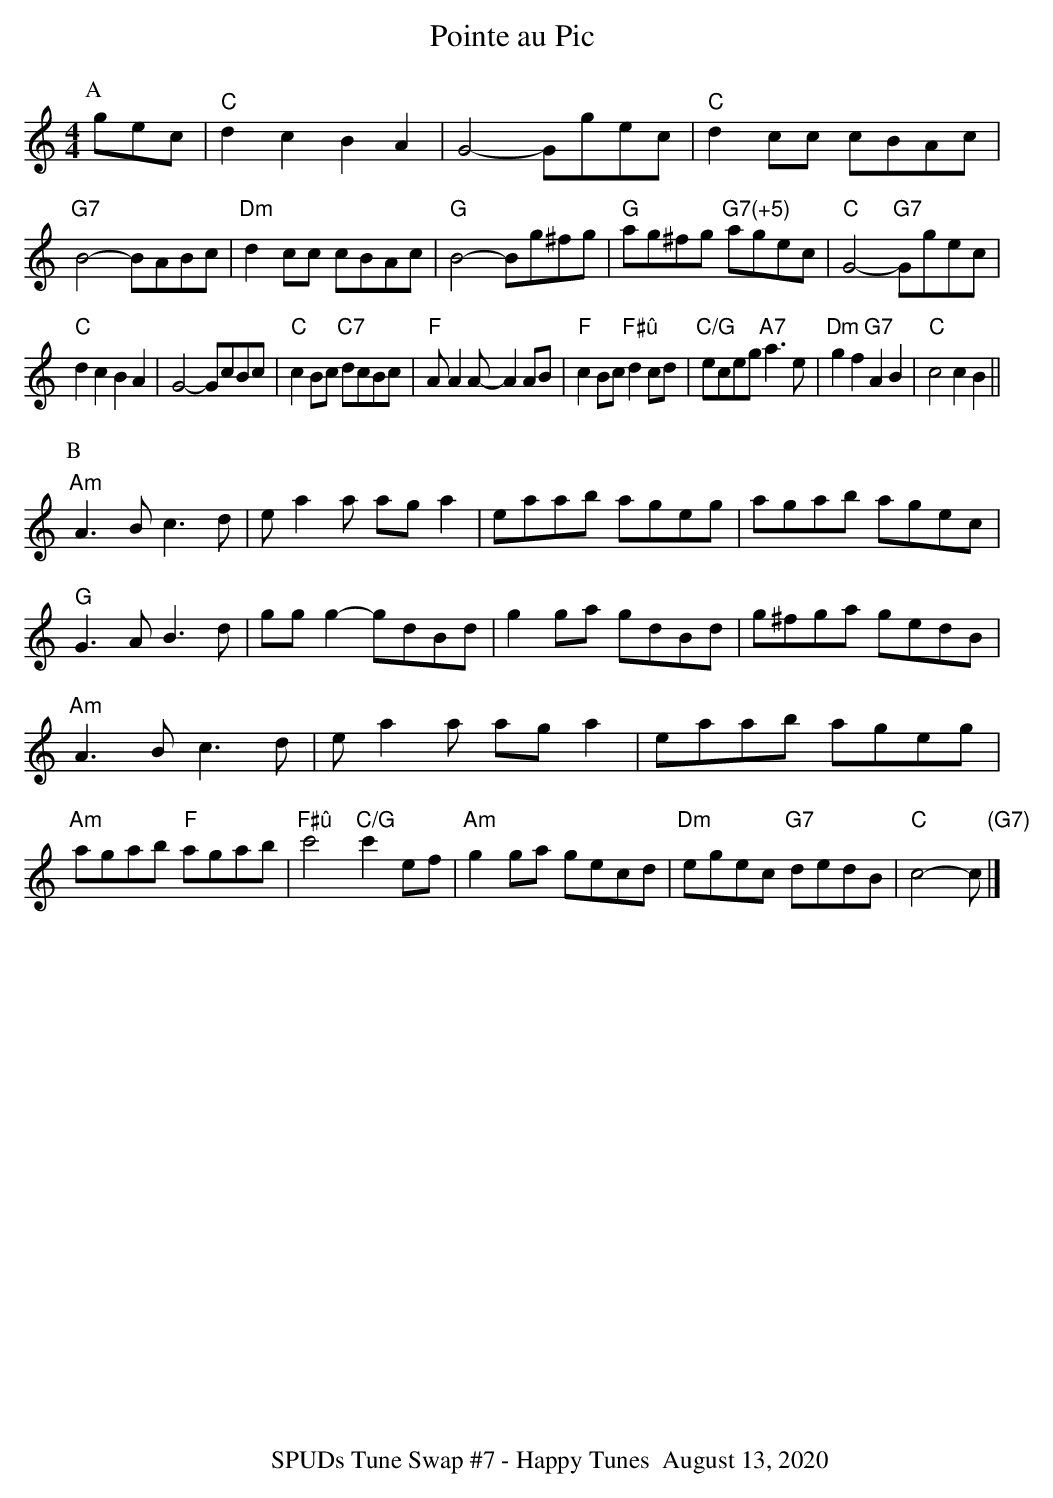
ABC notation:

X:1
T: Pointe au Pic
M: 4/4
K: C
P:A
gec| "C"d2c2 B2A2 |G4-Ggec|"C"d2cc cBAc |"G7"B4-BABc |\
"Dm"d2cc cBAc |"G"B4-Bg^fg |"G"ag^fg "G7(+5)"agec |  "C"G4-"G7"Ggec |
"C"d2c2 B2A2 |G4-GcBc | "C"c2Bc "C7"dcBc | "F"A A2 A-A2 AB |\
"F"c2Bc "F#û"d2cd | "C/G"eceg "A7"a2>e2 | "Dm"g2f2 "G7"A2B2| "C"c4 c2B2 ||
P:B
"Am"A3B c3d | ea2a aga2 | eaab ageg |agab agec|\
"G"G3A B3d |gg g2-gdBd| g2 ga gdBd | g^fga gedB|
"Am"A3B c3d|ea2a aga2 |eaab ageg |"Am"agab "F"agab|\
"F#û"c'4 "C/G"c'2 ef | "Am"g2ga gecd | "Dm"egec "G7"dedB | "C"c4 -c"(G7)" |]
